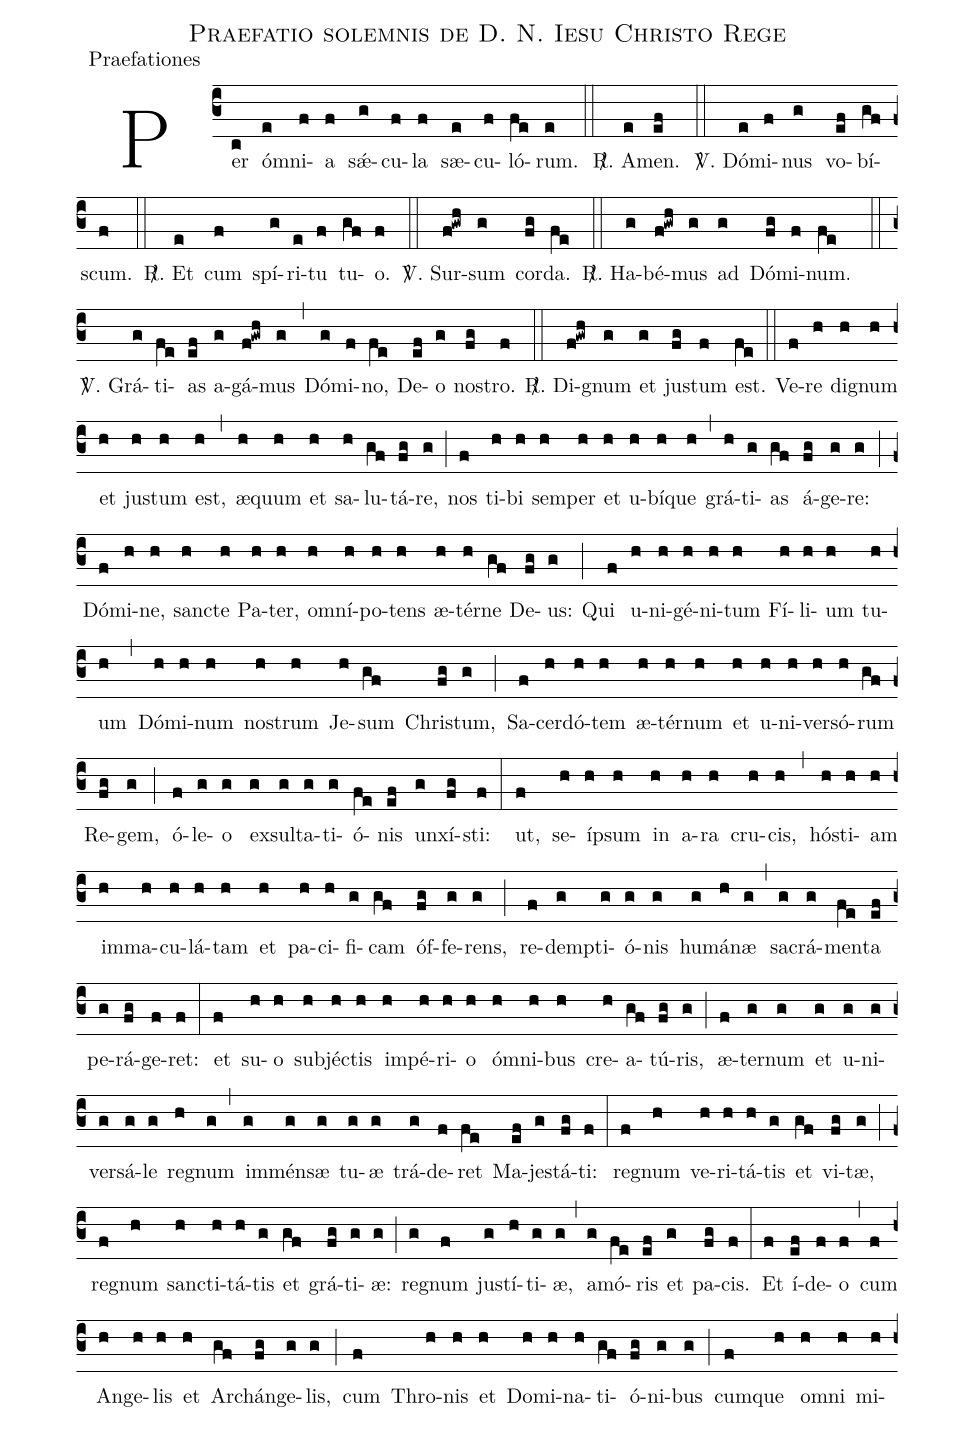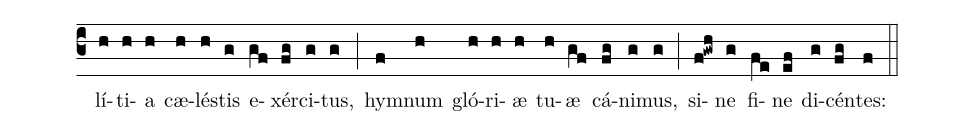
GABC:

name:Praefatio solemnis de D. N. Iesu Christo Rege;
office-part:Praefationes;
%%
(c3)Per(c) óm(e)ni(f)a(f) sǽ(g)cu(f)la(f) sæ(e)cu(f)ló(fe)rum.(e) (::)

<sp>R/</sp>. A(e)men.(ef) (::)

<sp>V/</sp>. Dó(e)mi(f)nus(g) vo(ef)bí(gf)scum.(f) (::)

<sp>R/</sp>. Et(e) cum(f) spí(g)ri(e)tu(f) tu(gf)o.(f) (::)

<sp>V/</sp>. Sur(f!gwh)sum(g) cor(fg)da.(fe) (::)

<sp>R/</sp>. Ha(g)bé(f!gwh)mus(g) ad(g) Dó(fg)mi(f)num.(fe) (::)

<sp>V/</sp>. Grá(g)ti(fe)as(ef) a(g)gá(f!gwh)mus(g) (,) Dó(g)mi(f)no,(fe) De(ef)o(g) no(fg)stro.(f) (::)

<sp>R/</sp>. Di(f!gwh)gnum(g) et(g) ju(fg)stum(f) est.(fe) (::)
Ve(f)re(h) di(h)gnum(h) et(h) ju(h)stum(h) est,(h) (,) æ(h)quum(h) et(h) sa(h)lu(gf)tá(fg)re,(g) (;)
nos(f) ti(h)bi(h) sem(h)per(h) et(h) u(h)bí(h)que(h) (,) grá(h)ti(g)as(gf) á(fg)ge(g)re:(g) (;)
Dó(f)mi(h)ne,(h) san(h)cte(h) Pa(h)ter,(h) om(h)ní(h)po(h)tens(h) æ(h)tér(h)ne(gf) De(fg)us:(g) (;)
Qui(f) u(h)ni(h)gé(h)ni(h)tum(h) Fí(h)li(h)um(h) tu(h)um(h) (,) Dó(h)mi(h)num(h) no(h)strum(h) Je(h)sum(gf) Chri(fg)stum,(g) (;)
Sa(f)cer(h)dó(h)tem(h) æ(h)tér(h)num(h) et(h) u(h)ni(h)ver(h)só(h)rum(gf) Re(fg)gem,(g) (;)
ó(f)le(g)o(g) ex(g)sul(g)ta(g)ti(g)ó(fe)nis(ef) un(g)xí(fg)sti:(f) (:)
ut,(f) se(h)í(h)psum(h) in(h) a(h)ra(h) cru(h)cis,(h) (,)
hó(h)sti(h)am(h) im(h)ma(h)cu(h)lá(h)tam(h) et(h) pa(h)ci(h)fi(g)cam(gf) óf(fg)fe(g)rens,(g) (;)
re(f)dem(g)pti(g)ó(g)nis(g) hu(g)má(h)næ(g) (,) sa(g)crá(g)men(fe)ta(ef) pe(g)rá(fg)ge(f)ret:(f) (:)
et(f) su(h)o(h) sub(h)jé(h)ctis(h) im(h)pé(h)ri(h)o(h) óm(h)ni(h)bus(h) cre(h)a(gf)tú(fg)ris,(g) (;)
æ(f)ter(g)num(g) et(g) u(g)ni(g)ver(g)sá(g)le(g) re(h)gnum(g) (,) im(g)mén(g)sæ(g) tu(g)æ(g) trá(g)de(f)ret(fe) Ma(ef)je(g)stá(fg)ti:(f) (:)
re(f)gnum(h) ve(h)ri(h)tá(h)tis(g) et(gf) vi(fg)tæ,(g) (;) re(f)gnum(h) san(h)cti(h)tá(h)tis(g) et(gf) grá(fg)ti(g)æ:(g) (;)
re(g)gnum(f) ju(g)stí(h)ti(g)æ,(g) (,) a(g)mó(fe)ris(ef) et(g) pa(fg)cis.(f) (:)
Et(f) í(ef)de(f)o(f) (,) cum(f) An(h)ge(h)lis(h) et(h) Ar(gf)chán(fg)ge(g)lis,(g) (;)
cum(f) Thro(h)nis(h) et(h) Do(h)mi(h)na(h)ti(gf)ó(fg)ni(g)bus(g) (;)
cum(f)que(h) om(h)ni(h) mi(h)lí(h)ti(h)a(h) cæ(h)lé(h)stis(g) e(gf)xér(fg)ci(g)tus,(g) (;)
hym(f)num(h) gló(h)ri(h)æ(h) tu(h)æ(gf) cá(fg)ni(g)mus,(g) (;) si(f!gwh)ne(g) fi(fe)ne(ef) di(g)cén(fg)tes:(f) (::)
